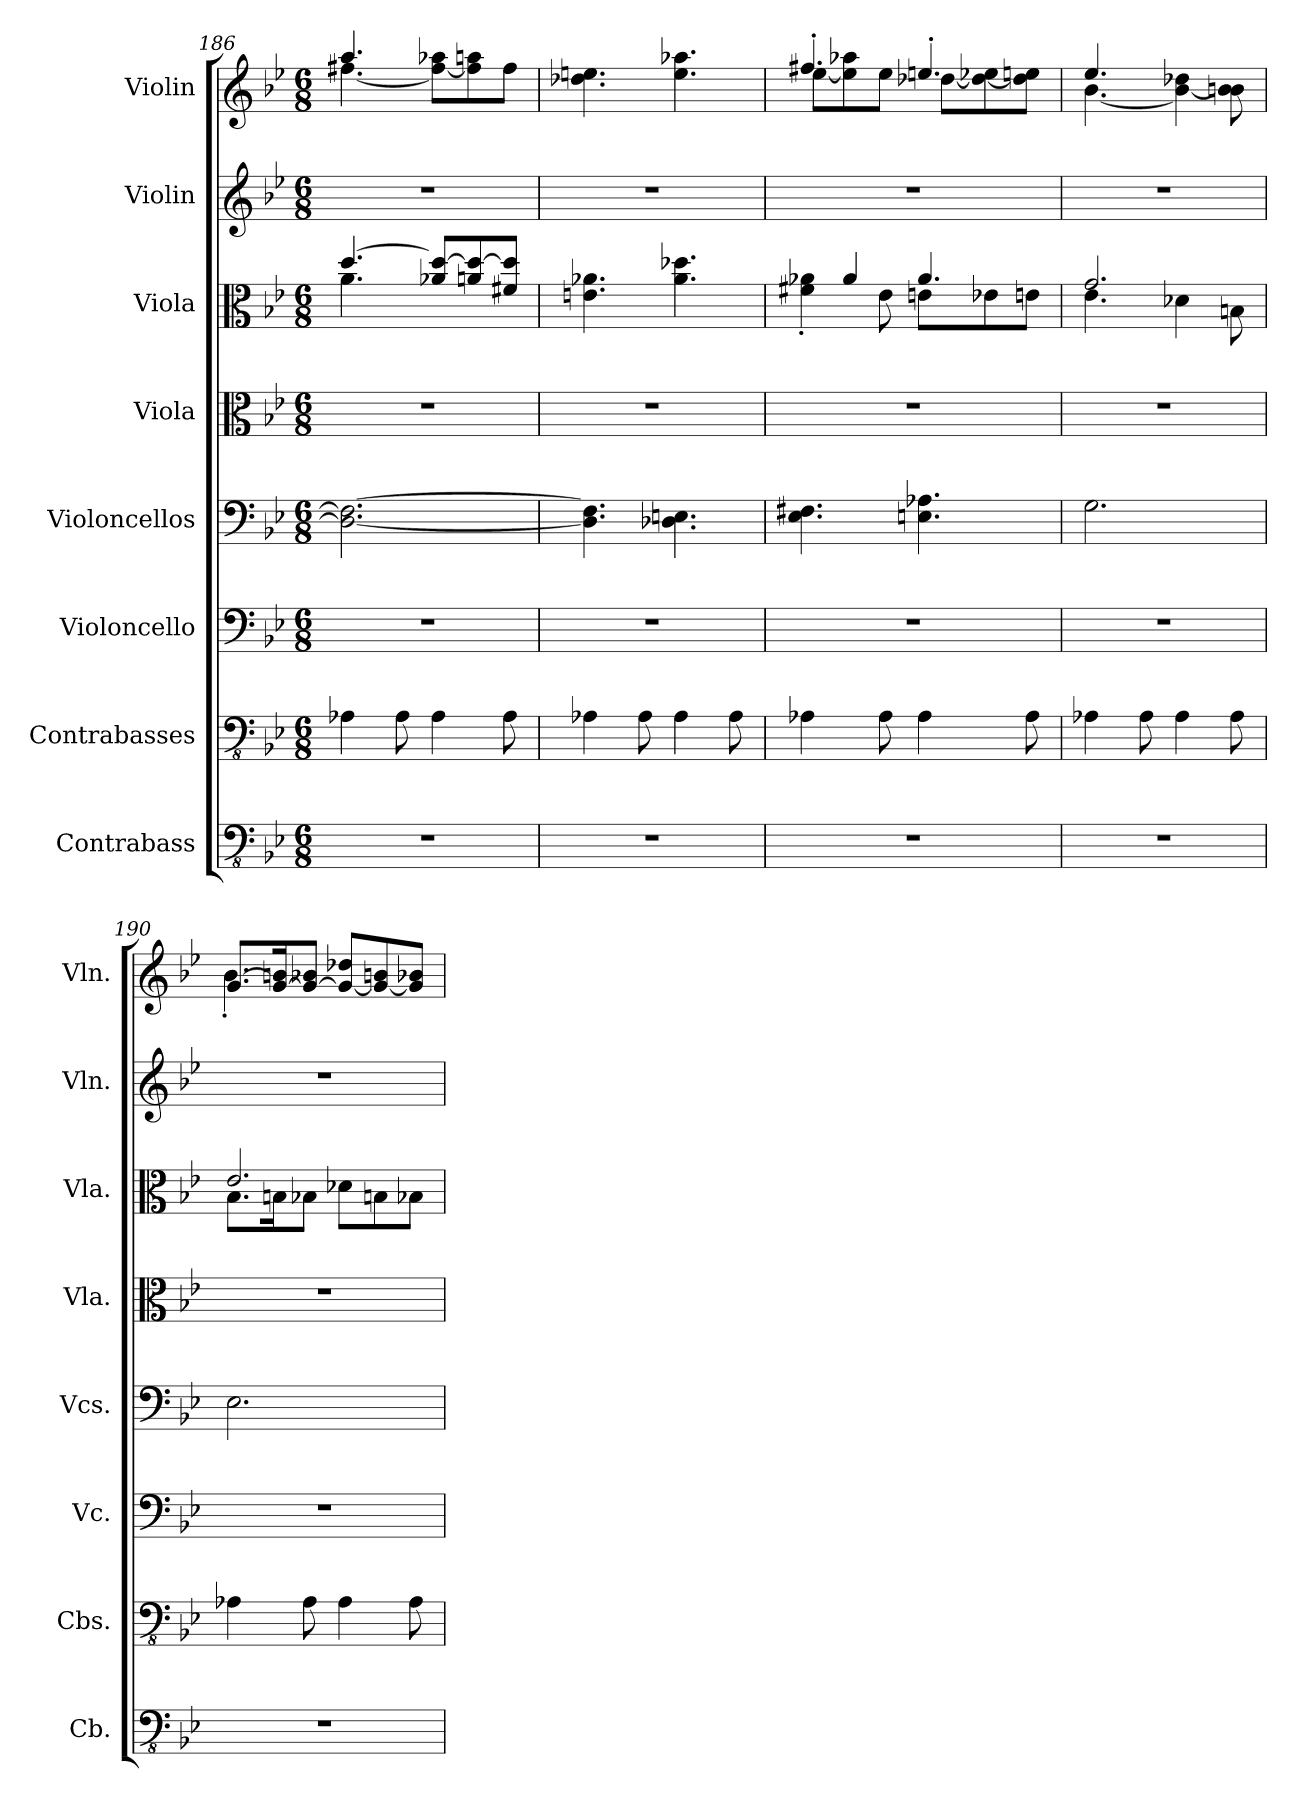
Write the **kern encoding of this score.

**kern	**kern	**kern	**kern	**kern	**kern	**kern	**kern
*part8	*part7	*part6	*part5	*part4	*part3	*part2	*part1
*staff8	*staff7	*staff6	*staff5	*staff4	*staff3	*staff2	*staff1
*I"Contrabass	*I"Contrabasses	*I"Violoncello	*I"Violoncellos	*I"Viola	*I"Viola	*I"Violin	*I"Violin
*I'Cb.	*I'Cbs.	*I'Vc.	*I'Vcs.	*I'Vla.	*I'Vla.	*I'Vln.	*I'Vln.
*clefFv4	*clefFv4	*clefF4	*clefF4	*clefC3	*clefC3	*clefG2	*clefG2
*ITrd7c12	*	*	*	*	*	*	*
*k[b-e-]	*k[b-e-]	*k[b-e-]	*k[b-e-]	*k[b-e-]	*k[b-e-]	*k[b-e-]	*k[b-e-]
*M6/8	*M6/8	*M6/8	*M6/8	*M6/8	*M6/8	*M6/8	*M6/8
=186	=186	=186	=186	=186	=186	=186	=186
*	*	*	*	*	*^	*	*^
2.r	4AA-X\	2.r	2.D\_ 2.F#\_	2.r	[4.dd/	4.a\	2.r	4.aa/	[4.ff#X\
.	8AA-\	.	.	.	.	.	.	.	.
.	4AA-\	.	.	.	8a-X/ 8dd/_L	4.ryy	.	4.ryy	8ff#\_ 8aa-X\L
.	.	.	.	.	8an/ 8dd/_	.	.	.	8ff#\] 8aan\
.	8AA-\	.	.	.	8f#X/ 8dd/]J	.	.	.	8ff#\J
*	*	*	*	*	*v	*v	*	*v	*v
!!LO:PB:g=z
=187	=187	=187	=187	=187	=187	=187	=187
2.r	4AA-X\	2.r	4.D\] 4.F#\]	2.r	4.en\ 4.a-X\	2.r	4.dd-X\ 4.een\
.	8AA-\	.	.	.	.	.	.
.	4AA-\	.	4.D-X\ 4.En\	.	4.a-\ 4.dd-X\	.	4.ee\ 4.aa-X\
.	8AA-\	.	.	.	.	.	.
=188	=188	=188	=188	=188	=188	=188	=188
*	*	*	*	*	*^	*	*^
2.r	4AA-X\	2.r	4.E-\ 4.F#X\	2.r	8ryy	4f#X\' 4a-X\'	2.r	4.ff#X'/	[8ee-\L
.	.	.	.	.	4a-/	.	.	.	8ee-\] 8aa-X\
.	8AA-\	.	.	.	.	8e-\	.	.	8ee-\J
.	4AA-\	.	4.En\ 4.A-X\	.	4.a-/	8en\L	.	4.een'/	[8dd-X\L
.	.	.	.	.	.	8e-X\	.	.	8dd-\_ 8ee-X\
.	8AA-\	.	.	.	.	8en\J	.	.	8dd-\] 8een\J
=189	=189	=189	=189	=189	=189	=189	=189	=189	=189
2.r	4AA-X\	2.r	2.G\	2.r	2.g/	4.e-\	2.r	4.ee-/	[4.b-\
.	8AA-\	.	.	.	.	.	.	.	.
.	4AA-\	.	.	.	.	4d-X\	.	4.ryy	4b-\_ 4dd-X\
.	8AA-\	.	.	.	.	8Bn\	.	.	8b-\] 8bn\
=190	=190	=190	=190	=190	=190	=190	=190	=190	=190
2.r	4AA-X\	2.r	2.E-\	2.r	2.e-/	8.B-\L	2.r	[8.g/L	4.b-'\
.	.	.	.	.	.	16Bn\K	.	16g/_ 16bn/K	.
.	8AA-\	.	.	.	.	8B-X\J	.	8g/_ 8b-X/J	.
.	4AA-\	.	.	.	.	8d-X\L	.	8g/_ 8dd-X/L	4.ryy
.	.	.	.	.	.	8Bn\	.	8g/_ 8bn/	.
.	8AA-\	.	.	.	.	8B-X\J	.	8g/] 8b-X/J	.
*	*	*	*	*	*v	*v	*	*v	*v
=	=	=	=	=	=	=	=
*-	*-	*-	*-	*-	*-	*-	*-
